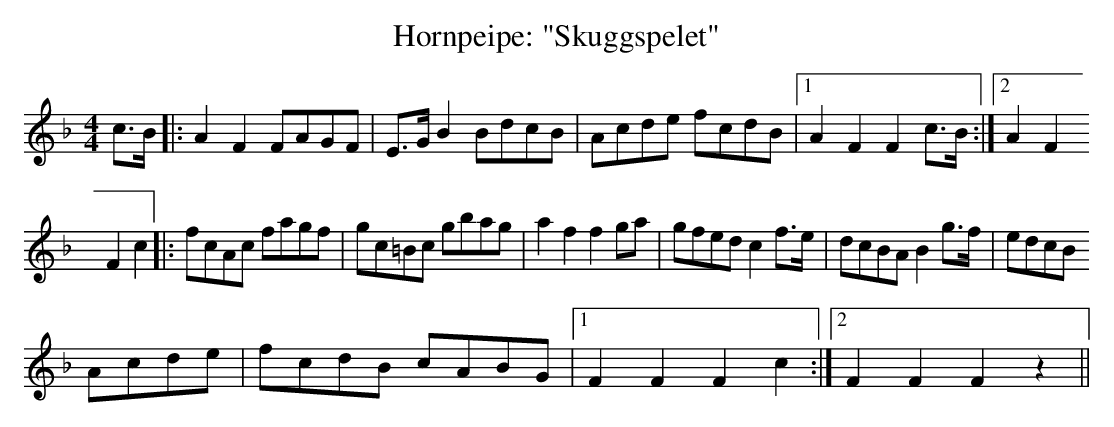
X:1
T:Hornpeipe: "Skuggspelet"
M:4/4
K:F
c3/B/|:A2F2 FAGF|E3/G/B2 BdcB|Acde fcdB|[1A2F2 F2c3/B/:|[2A2F2
F2c2|:fcAc fagf|gc=Bc gbag|a2f2 f2ga|gfed c2f3/e/|dcBA B2g3/f/|edcB
Acde|fcdB cABG|[1F2F2 F2c2:|[2F2F2 F2z2||
